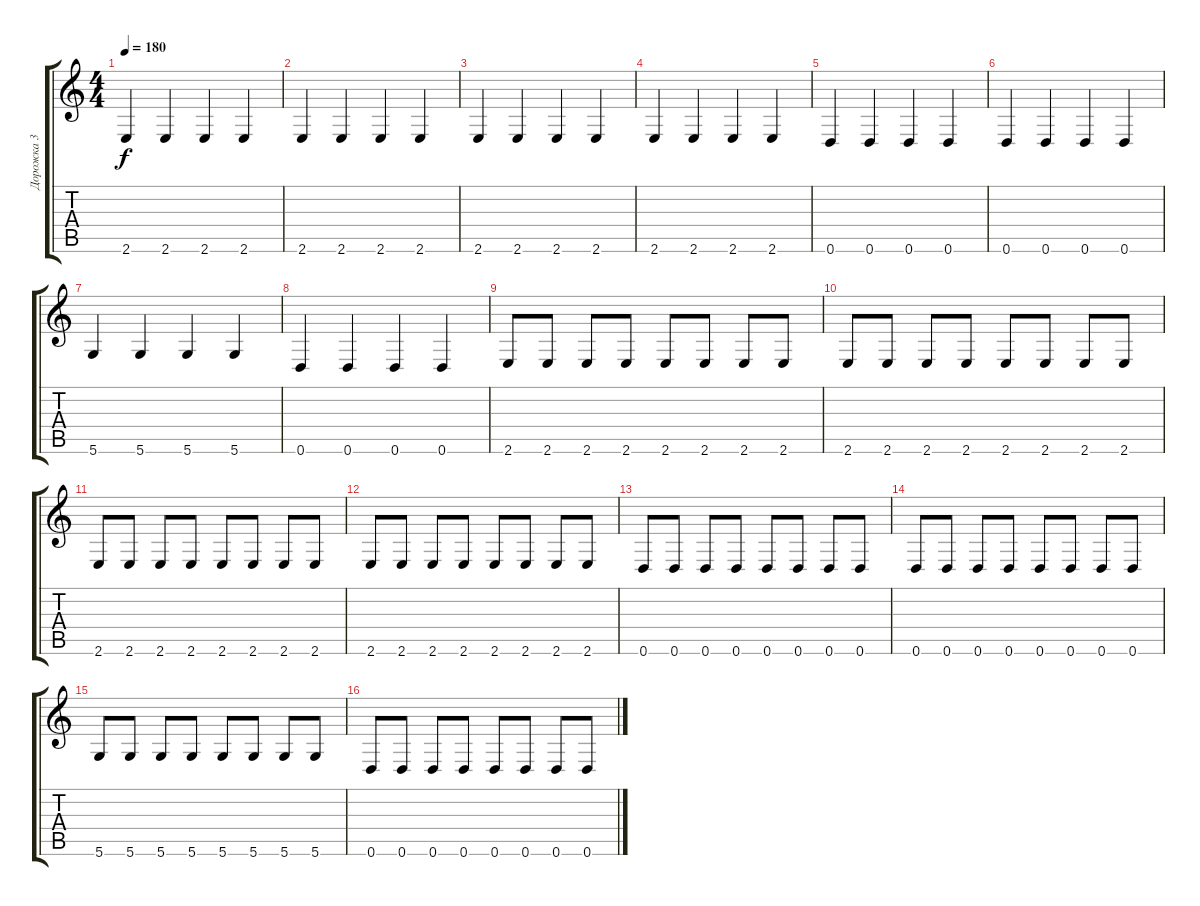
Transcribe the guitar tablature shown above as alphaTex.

\track ("Дорожка 3" "Дорожка 3") {instrument electricbassfinger}
\staff {score tabs}
\tuning (E4 B3 G3 D3 A2 D2) {hide}
\ts (4 4)
\tempo 180
\clef g2
\ks c
2.6.4{dy f} 2.6.4 2.6.4 2.6.4 |
2.6.4 2.6.4 2.6.4 2.6.4 |
2.6.4 2.6.4 2.6.4 2.6.4 |
2.6.4 2.6.4 2.6.4 2.6.4 |
0.6.4 0.6.4 0.6.4 0.6.4 |
0.6.4 0.6.4 0.6.4 0.6.4 |
5.6.4 5.6.4 5.6.4 5.6.4 |
0.6.4 0.6.4 0.6.4 0.6.4 |
2.6.8 2.6.8 2.6.8 2.6.8 2.6.8 2.6.8 2.6.8 2.6.8 |
2.6.8 2.6.8 2.6.8 2.6.8 2.6.8 2.6.8 2.6.8 2.6.8 |
2.6.8 2.6.8 2.6.8 2.6.8 2.6.8 2.6.8 2.6.8 2.6.8 |
2.6.8 2.6.8 2.6.8 2.6.8 2.6.8 2.6.8 2.6.8 2.6.8 |
0.6.8 0.6.8 0.6.8 0.6.8 0.6.8 0.6.8 0.6.8 0.6.8 |
0.6.8 0.6.8 0.6.8 0.6.8 0.6.8 0.6.8 0.6.8 0.6.8 |
5.6.8 5.6.8 5.6.8 5.6.8 5.6.8 5.6.8 5.6.8 5.6.8 |
0.6.8 0.6.8 0.6.8 0.6.8 0.6.8 0.6.8 0.6.8 0.6.8
